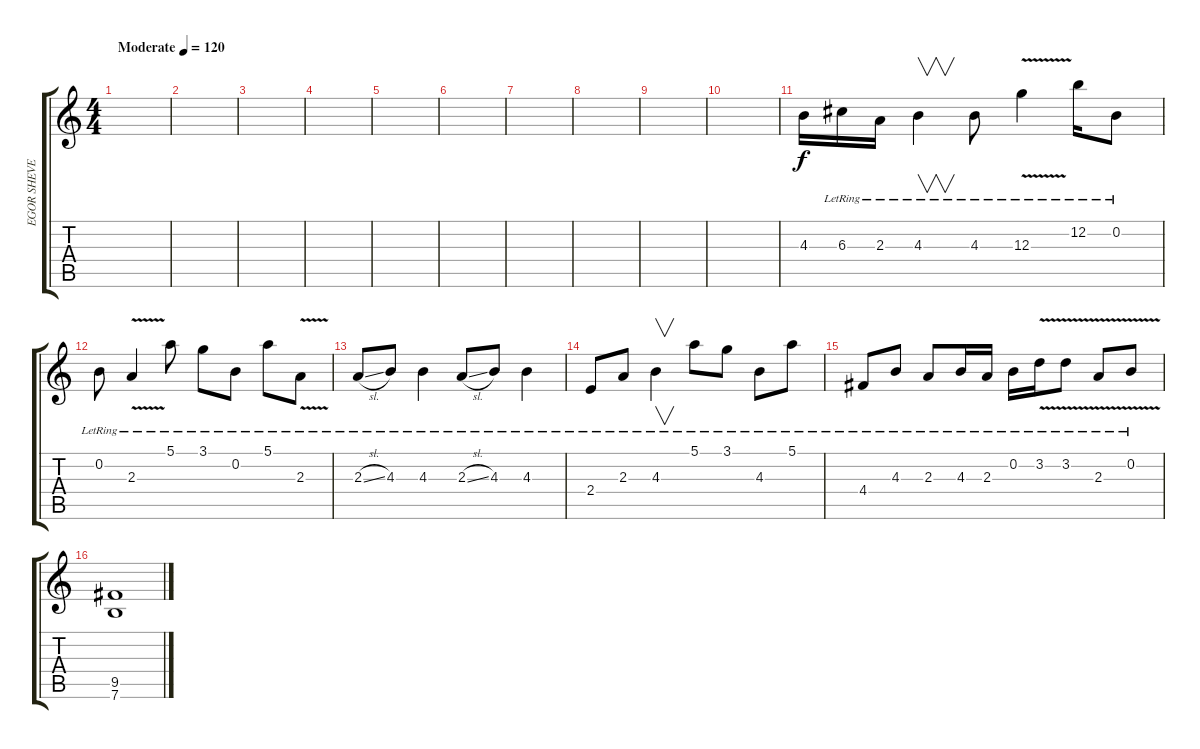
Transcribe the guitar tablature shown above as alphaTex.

\track ("EGOR SHEVEREV" "EGOR SHEVE") {instrument acousticguitarsteel}
\staff {score tabs}
\tuning (E4 B3 G3 D3 A2 E2) {hide}
\ts (4 4)
\tempo (120 "Moderate")
\tempo 100
\tempo (120 "Moderate")
\clef g2
\ks c
|
|
|
|
|
|
|
|
|
|
4.3.16 6.3{lr}.16 2.3{lr}.16 4.3{lr}.4{v} 4.3{lr}.8 12.3{v lr}.4 12.2{lr}.16 0.2{lr}.8 |
0.2{lr}.8 2.3{v lr}.4 5.1{lr}.8 3.1{lr}.8 0.2{lr}.8 5.1{lr}.8 2.3{v lr}.8 |
2.3{sl lr}.8 4.3{lr}.8 4.3{lr}.4 2.3{sl lr}.8 4.3{lr}.8 4.3{lr}.4 |
2.4{lr}.8 2.3{lr}.8 4.3{lr}.4{v} 5.1{lr}.8 3.1{lr}.8 4.3{lr}.8 5.1{lr}.8 |
4.4{lr}.8 4.3{lr}.8 2.3{lr}.8 4.3{lr}.16 2.3{lr}.16 0.2{lr}.16 3.2{v lr}.16 3.2{v lr}.8 2.3{v lr}.8 0.2{v lr}.8 |
(9.5 7.6).1{instrument distortionguitar}
